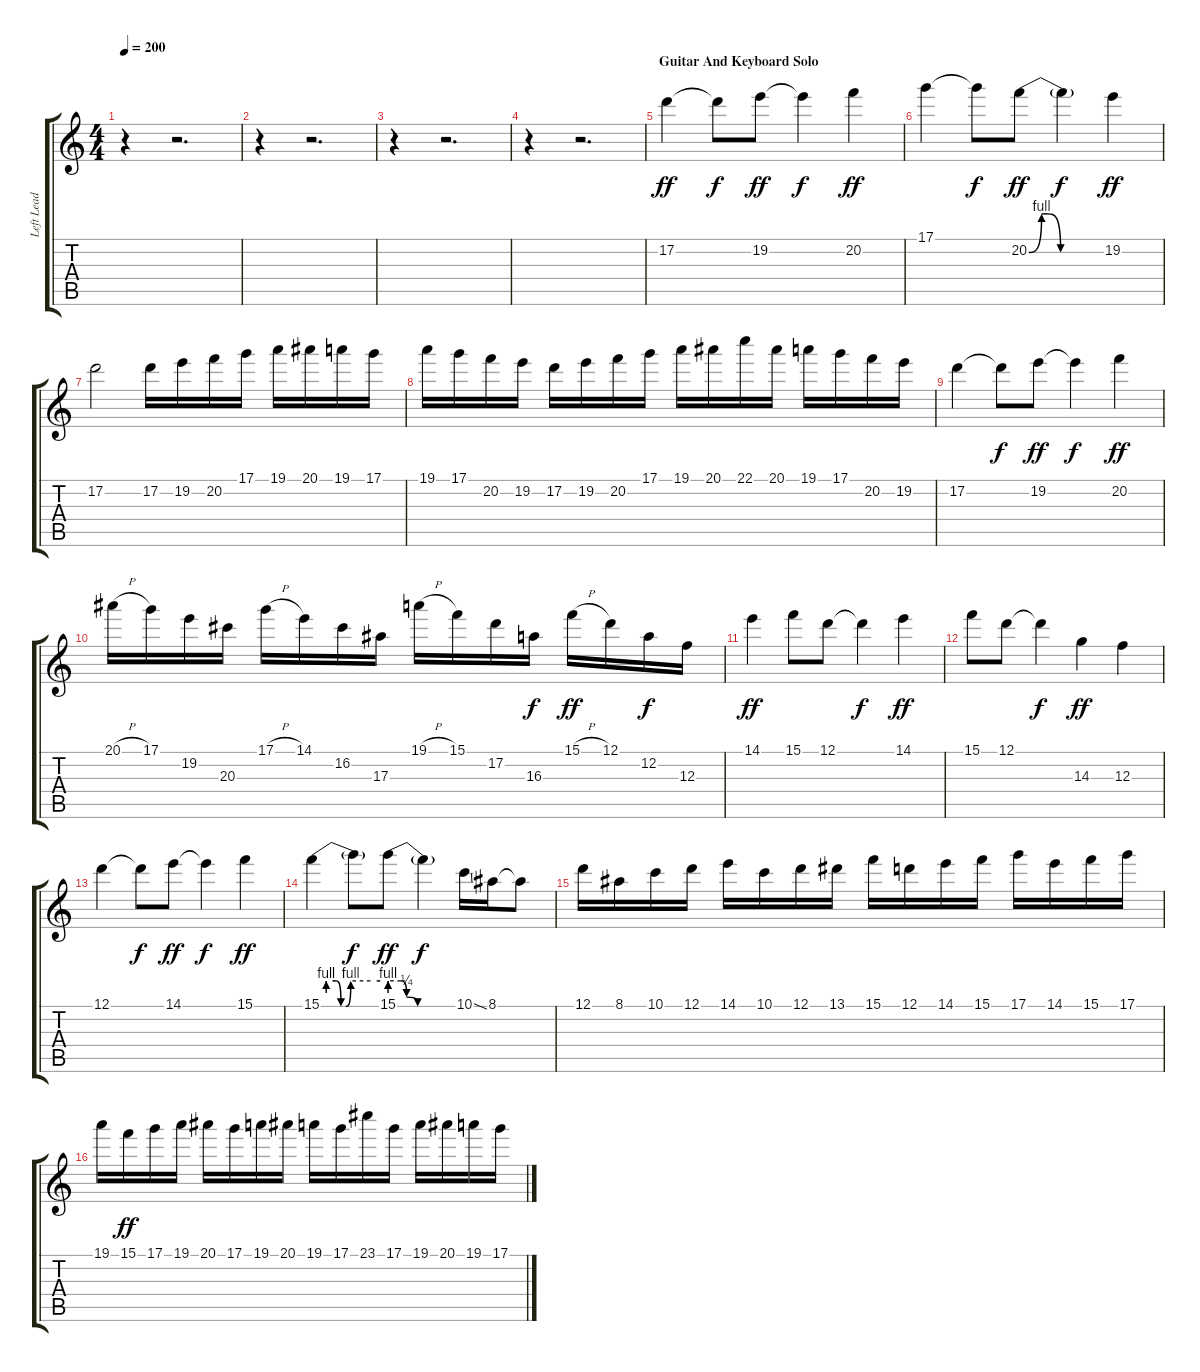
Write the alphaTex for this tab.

\track ("Left Lead Gtr" "Left Lead ") {instrument overdrivenguitar}
\staff {score tabs}
\tuning (D4 A3 F3 C3 G2 D2) {hide}
\ts (4 4)
\tempo 200
\clef g2
\ks c
r.4{dy f} r.2{d} |
r.4 r.2{d} |
r.4 r.2{d} |
r.4 r.2{d} |
\section ("" "Guitar And Keyboard Solo")
17.2.4{dy ff} 17.2{t}.8{dy f} 19.2.8{dy ff} 19.2{t}.4{dy f} 20.2.4{dy ff} |
17.1.4 17.1{t}.8{dy f} 20.2{be (custom 0 0 10 4 15 4 25 0 60 0)}.8{dy ff} 20.2{t}.4{dy f} 19.2.4{dy ff} |
17.2.2 17.2.16 19.2.16 20.2.16 17.1.16 19.1.16 20.1.16 19.1.16 17.1.16 |
19.1.16 17.1.16 20.2.16 19.2.16 17.2.16 19.2.16 20.2.16 17.1.16 19.1.16 20.1.16 22.1.16 20.1.16 19.1.16 17.1.16 20.2.16 19.2.16 |
17.2.4 17.2{t}.8{dy f} 19.2.8{dy ff} 19.2{t}.4{dy f} 20.2.4{dy ff} |
20.1{h}.16 17.1.16 19.2.16 20.3.16 17.1{h}.16 14.1.16 16.2.16 17.3.16 19.1{h}.16 15.1.16 17.2.16 16.3.16{dy f} 15.1{h}.16{dy ff} 12.1.16 12.2.16{dy f} 12.3.16 |
14.1.4{dy ff} 15.1.8 12.1.8 12.1{t}.4{dy f} 14.1.4{dy ff} |
15.1.8 12.1.8 12.1{t}.4{dy f} 14.3.4{dy ff} 12.3.4 |
12.1.4 12.1{t}.8{dy f} 14.1.8{dy ff} 14.1{t}.4{dy f} 15.1.4{dy ff} |
15.1{be (custom 0 0 5 0 5 4 15 4 20 0 25 0 30 4 50 4 60 4)}.4 15.1{t}.8{dy f} 15.1{be (custom 0 4 10 4 15 1 25 0 60 0)}.8{dy ff} 15.1{t}.4{dy f} 10.1{ss}.16 8.1.16 8.1{t}.8 |
12.1.16 8.1.16 10.1.16 12.1.16 14.1.16 10.1.16 12.1.16 13.1.16 15.1.16 12.1.16 14.1.16 15.1.16 17.1.16 14.1.16 15.1.16 17.1.16 |
19.1.16 15.1.16{dy ff} 17.1.16 19.1.16 20.1.16 17.1.16 19.1.16 20.1.16 19.1.16 17.1.16 23.1.16 17.1.16 19.1.16 20.1.16 19.1.16 17.1.16
